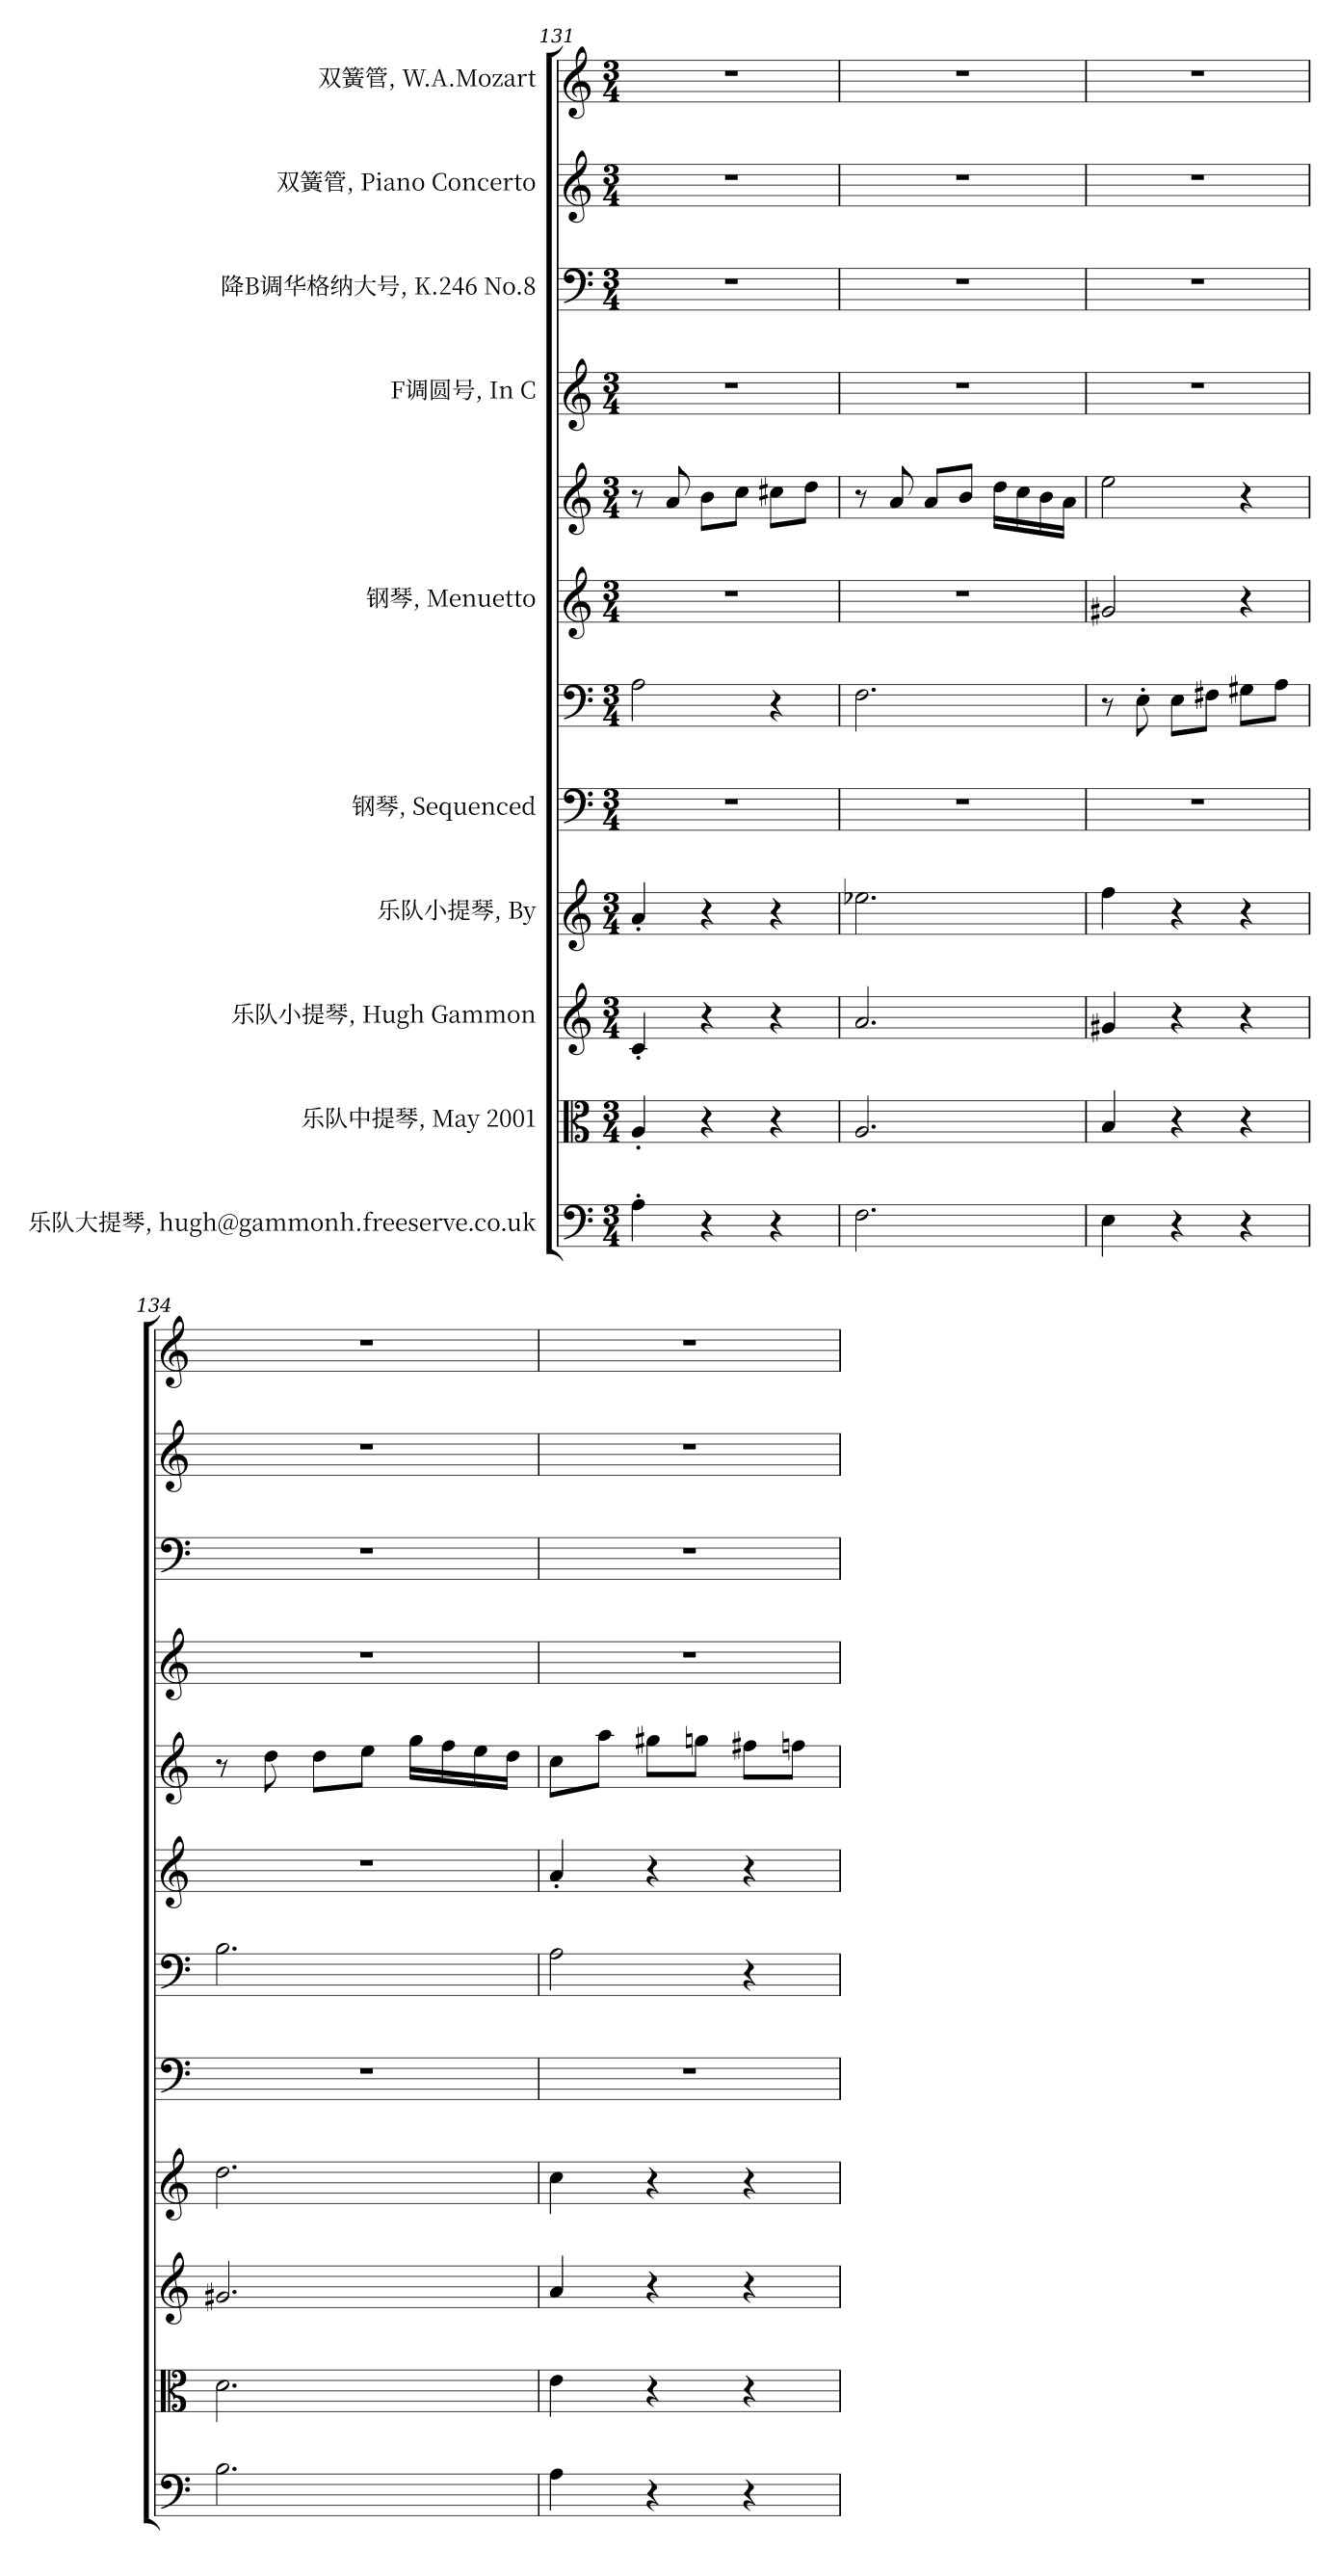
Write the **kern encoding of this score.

**kern	**kern	**kern	**kern	**kern	**kern	**kern	**kern	**kern	**kern	**kern	**kern
*part10	*part9	*part8	*part7	*part6	*part6	*part5	*part5	*part4	*part3	*part2	*part1
*staff12	*staff11	*staff10	*staff9	*staff8	*staff7	*staff6	*staff5	*staff4	*staff3	*staff2	*staff1
*I"乐队大提琴, hugh@gammonh.freeserve.co.uk	*I"乐队中提琴, May 2001	*I"乐队小提琴, Hugh Gammon	*I"乐队小提琴,         By	*I"钢琴, Sequenced	*	*I"钢琴, Menuetto	*	*I"F调圆号, In C	*I"降B调华格纳大号, K.246 No.8	*I"双簧管, Piano Concerto	*I"双簧管, W.A.Mozart
*clefF4	*clefC3	*clefG2	*clefG2	*clefF4	*clefF4	*clefG2	*clefG2	*clefG2	*clefF4	*clefG2	*clefG2
*	*	*	*	*	*	*	*	*ITrd4c7	*ITrd1c2	*	*
*k[]	*k[]	*k[]	*k[]	*k[]	*k[]	*k[]	*k[]	*k[b-]	*k[b-e-]	*k[]	*k[]
*M3/4	*M3/4	*M3/4	*M3/4	*M3/4	*M3/4	*M3/4	*M3/4	*M3/4	*M3/4	*M3/4	*M3/4
=131	=131	=131	=131	=131	=131	=131	=131	=131	=131	=131	=131
4A'\	4A'/	4c'/	4a'/	2.r	2A\	2.r	8r	2.r	2.r	2.r	2.r
.	.	.	.	.	.	.	8a/	.	.	.	.
4r	4r	4r	4r	.	.	.	8b\L	.	.	.	.
.	.	.	.	.	.	.	8cc\J	.	.	.	.
4r	4r	4r	4r	.	4r	.	8cc#X\L	.	.	.	.
.	.	.	.	.	.	.	8dd\J	.	.	.	.
=132	=132	=132	=132	=132	=132	=132	=132	=132	=132	=132	=132
2.F\	2.A/	2.a/	2.ee-X\	2.r	2.F\	2.r	8r	2.r	2.r	2.r	2.r
.	.	.	.	.	.	.	8a/	.	.	.	.
.	.	.	.	.	.	.	8a/L	.	.	.	.
.	.	.	.	.	.	.	8b/J	.	.	.	.
.	.	.	.	.	.	.	16dd\LL	.	.	.	.
.	.	.	.	.	.	.	16cc\	.	.	.	.
.	.	.	.	.	.	.	16b\	.	.	.	.
.	.	.	.	.	.	.	16a\JJ	.	.	.	.
=133	=133	=133	=133	=133	=133	=133	=133	=133	=133	=133	=133
4E\	4B/	4g#X/	4ff\	2.r	8r	2g#X/	2ee\	2.r	2.r	2.r	2.r
.	.	.	.	.	8E'\	.	.	.	.	.	.
4r	4r	4r	4r	.	8E\L	.	.	.	.	.	.
.	.	.	.	.	8F#X\J	.	.	.	.	.	.
4r	4r	4r	4r	.	8G#X\L	4r	4r	.	.	.	.
.	.	.	.	.	8A\J	.	.	.	.	.	.
!!LO:PB:g=z
=134	=134	=134	=134	=134	=134	=134	=134	=134	=134	=134	=134
2.B\	2.d\	2.g#X/	2.dd\	2.r	2.B\	2.r	8r	2.r	2.r	2.r	2.r
.	.	.	.	.	.	.	8dd\	.	.	.	.
.	.	.	.	.	.	.	8dd\L	.	.	.	.
.	.	.	.	.	.	.	8ee\J	.	.	.	.
.	.	.	.	.	.	.	16gg\LL	.	.	.	.
.	.	.	.	.	.	.	16ff\	.	.	.	.
.	.	.	.	.	.	.	16ee\	.	.	.	.
.	.	.	.	.	.	.	16dd\JJ	.	.	.	.
=135	=135	=135	=135	=135	=135	=135	=135	=135	=135	=135	=135
4A\	4e\	4a/	4cc\	2.r	2A\	4a'/	8cc\L	2.r	2.r	2.r	2.r
.	.	.	.	.	.	.	8aa\J	.	.	.	.
4r	4r	4r	4r	.	.	4r	8gg#X\L	.	.	.	.
.	.	.	.	.	.	.	8ggn\J	.	.	.	.
4r	4r	4r	4r	.	4r	4r	8ff#X\L	.	.	.	.
.	.	.	.	.	.	.	8ffn\J	.	.	.	.
=	=	=	=	=	=	=	=	=	=	=	=
*-	*-	*-	*-	*-	*-	*-	*-	*-	*-	*-	*-
